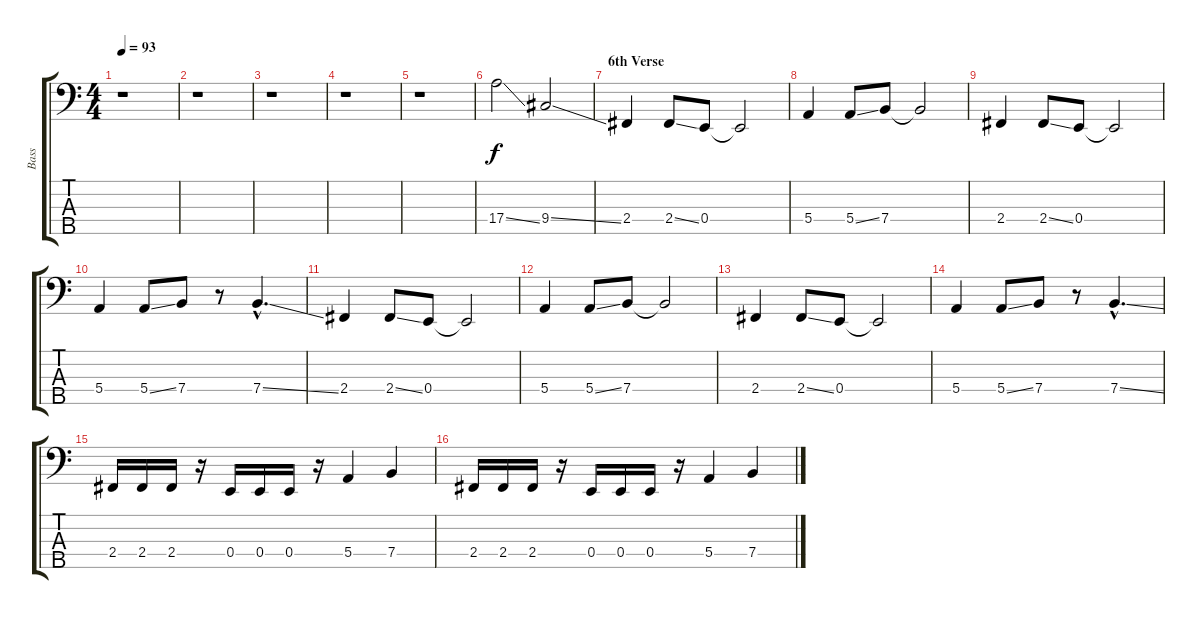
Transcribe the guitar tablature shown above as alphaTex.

\track ("Bass" "Bass") {instrument electricbassfinger}
\staff {score tabs}
\tuning (G2 D2 A1 E1 B0) {hide}
\ts (4 4)
\tempo 93
\clef f4
\ks c
r.1{dy f} |
r.1 |
r.1 |
r.1 |
r.1 |
17.4{ss}.2 9.4{ss}.2 |
\section ("" "6th Verse")
2.4.4 2.4{ss}.8 0.4.8 0.4{t}.2 |
5.4.4 5.4{ss}.8 7.4.8 7.4{t}.2 |
2.4.4 2.4{ss}.8 0.4.8 0.4{t}.2 |
5.4.4 5.4{ss}.8 7.4.8 r.8 7.4{ss hac}.4{d} |
2.4.4 2.4{ss}.8 0.4.8 0.4{t}.2 |
5.4.4 5.4{ss}.8 7.4.8 7.4{t}.2 |
2.4.4 2.4{ss}.8 0.4.8 0.4{t}.2 |
5.4.4 5.4{ss}.8 7.4.8 r.8 7.4{ss hac}.4{d} |
2.4.16 2.4.16 2.4.16 r.16 0.4.16 0.4.16 0.4.16 r.16 5.4.4 7.4.4 |
2.4.16 2.4.16 2.4.16 r.16 0.4.16 0.4.16 0.4.16 r.16 5.4.4 7.4.4
